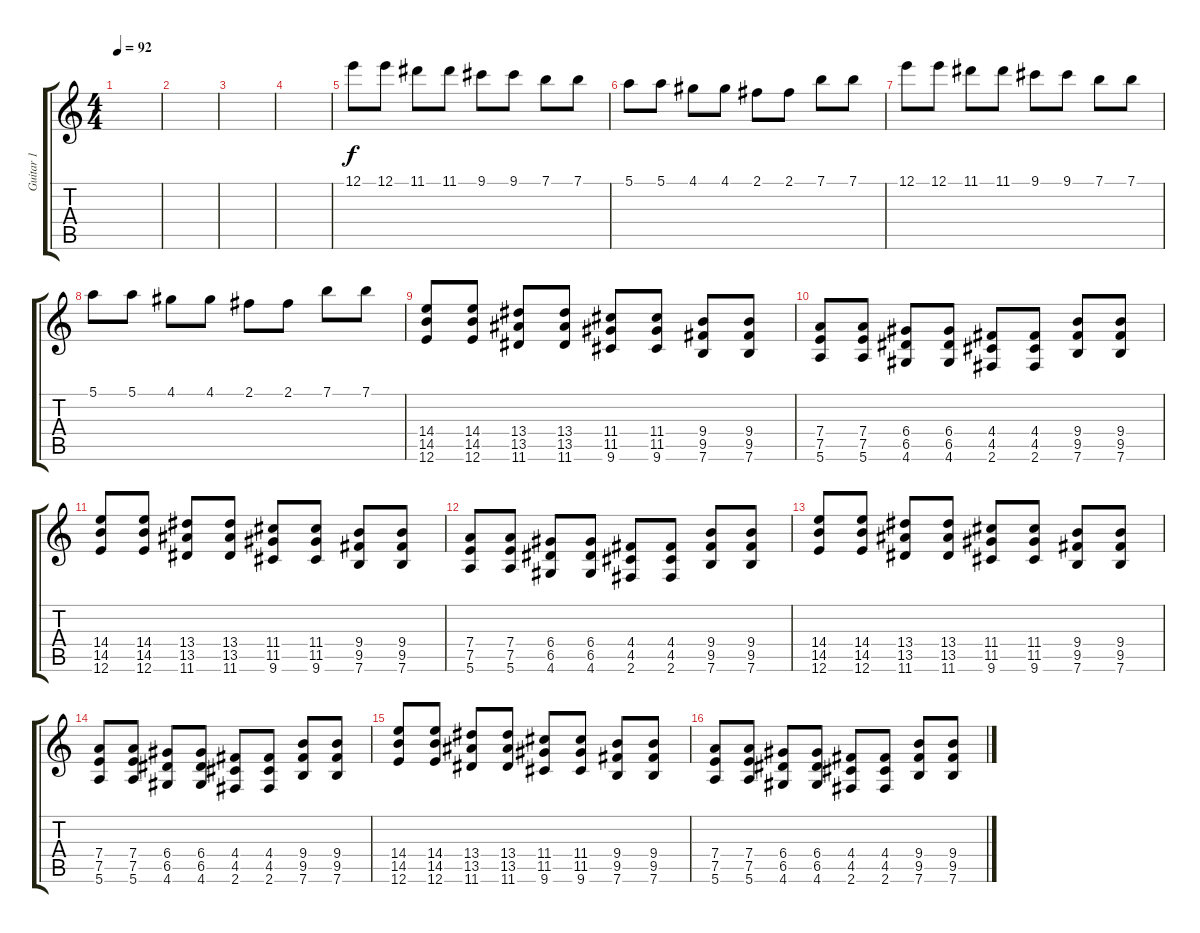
\track ("Guitar 1" "Guitar 1") {instrument distortionguitar}
\staff {score tabs}
\tuning (E4 B3 G3 D3 A2 E2) {hide}
\ts (4 4)
\tempo 92
\clef g2
\ks c
|
|
|
|
12.1.8{volume 8} 12.1.8 11.1.8 11.1.8 9.1.8 9.1.8 7.1.8 7.1.8 |
5.1.8 5.1.8 4.1.8 4.1.8 2.1.8 2.1.8 7.1.8 7.1.8 |
12.1.8{volume 7} 12.1.8 11.1.8 11.1.8 9.1.8 9.1.8 7.1.8 7.1.8 |
5.1.8 5.1.8 4.1.8 4.1.8 2.1.8 2.1.8 7.1.8 7.1.8 |
(14.4 14.5 12.6).8{volume 12} (14.4 14.5 12.6).8 (13.4 13.5 11.6).8 (13.4 13.5 11.6).8 (11.4 11.5 9.6).8 (11.4 11.5 9.6).8 (9.4 9.5 7.6).8 (9.4 9.5 7.6).8 |
(7.4 7.5 5.6).8 (7.4 7.5 5.6).8 (6.4 6.5 4.6).8 (6.4 6.5 4.6).8 (4.4 4.5 2.6).8 (4.4 4.5 2.6).8 (9.4 9.5 7.6).8 (9.4 9.5 7.6).8 |
(14.4 14.5 12.6).8 (14.4 14.5 12.6).8 (13.4 13.5 11.6).8 (13.4 13.5 11.6).8 (11.4 11.5 9.6).8 (11.4 11.5 9.6).8 (9.4 9.5 7.6).8 (9.4 9.5 7.6).8 |
(7.4 7.5 5.6).8 (7.4 7.5 5.6).8 (6.4 6.5 4.6).8 (6.4 6.5 4.6).8 (4.4 4.5 2.6).8 (4.4 4.5 2.6).8 (9.4 9.5 7.6).8 (9.4 9.5 7.6).8 |
(14.4 14.5 12.6).8{volume 12} (14.4 14.5 12.6).8 (13.4 13.5 11.6).8 (13.4 13.5 11.6).8 (11.4 11.5 9.6).8 (11.4 11.5 9.6).8 (9.4 9.5 7.6).8 (9.4 9.5 7.6).8 |
(7.4 7.5 5.6).8 (7.4 7.5 5.6).8 (6.4 6.5 4.6).8 (6.4 6.5 4.6).8 (4.4 4.5 2.6).8 (4.4 4.5 2.6).8 (9.4 9.5 7.6).8 (9.4 9.5 7.6).8 |
(14.4 14.5 12.6).8 (14.4 14.5 12.6).8 (13.4 13.5 11.6).8 (13.4 13.5 11.6).8 (11.4 11.5 9.6).8 (11.4 11.5 9.6).8 (9.4 9.5 7.6).8 (9.4 9.5 7.6).8 |
(7.4 7.5 5.6).8 (7.4 7.5 5.6).8 (6.4 6.5 4.6).8 (6.4 6.5 4.6).8 (4.4 4.5 2.6).8 (4.4 4.5 2.6).8 (9.4 9.5 7.6).8 (9.4 9.5 7.6).8
